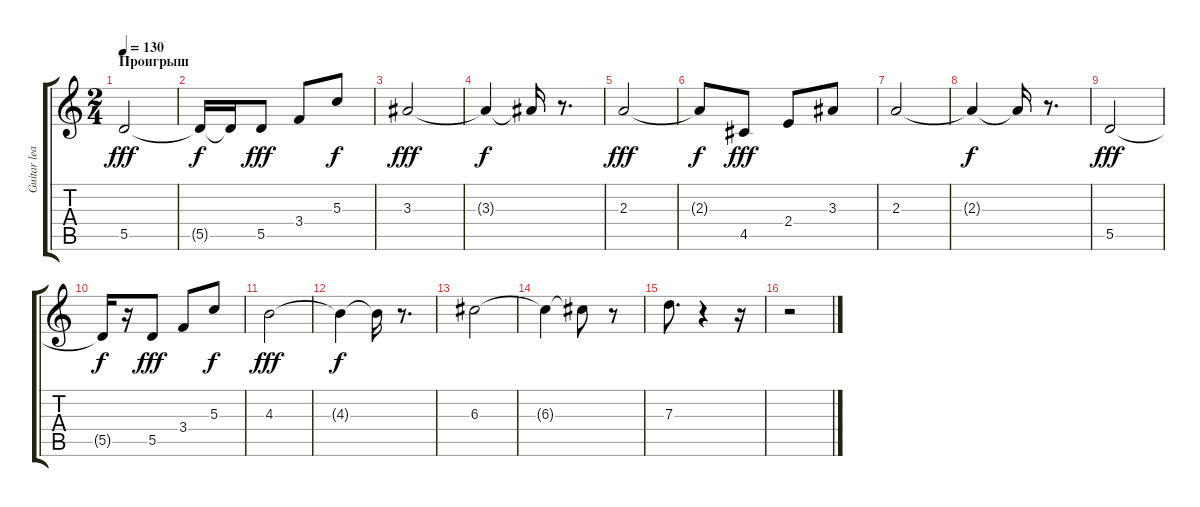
\track ("Guitar lead" "Guitar lea") {solo instrument acousticguitarsteel}
\staff {score tabs}
\tuning (E4 B3 G3 D3 A2 E2) {hide}
\ts (2 4)
\section ("" "Проигрыш")
\tempo 130
\clef g2
\ks c
5.5.2{dy fff} |
5.5{t}.16{dy f} 5.5{t}.16 5.5.8{dy fff} 3.4.8 5.3.8{dy f} |
3.3.2{dy fff} |
3.3{t}.4{dy f} 3.3{t}.16 r.8{d} |
2.3.2{dy fff} |
2.3{t}.8{dy f} 4.5.8{dy fff} 2.4.8 3.3.8 |
2.3.2 |
2.3{t}.4{dy f} 2.3{t}.16 r.8{d} |
5.5.2{dy fff} |
5.5{t}.16{dy f} r.16 5.5.8{dy fff} 3.4.8 5.3.8{dy f} |
4.3.2{dy fff} |
4.3{t}.4{dy f} 4.3{t}.16 r.8{d} |
6.3.2 |
6.3{t}.4 6.3{t}.8 r.8 |
7.3.8{d} r.4 r.16 |
r.2
